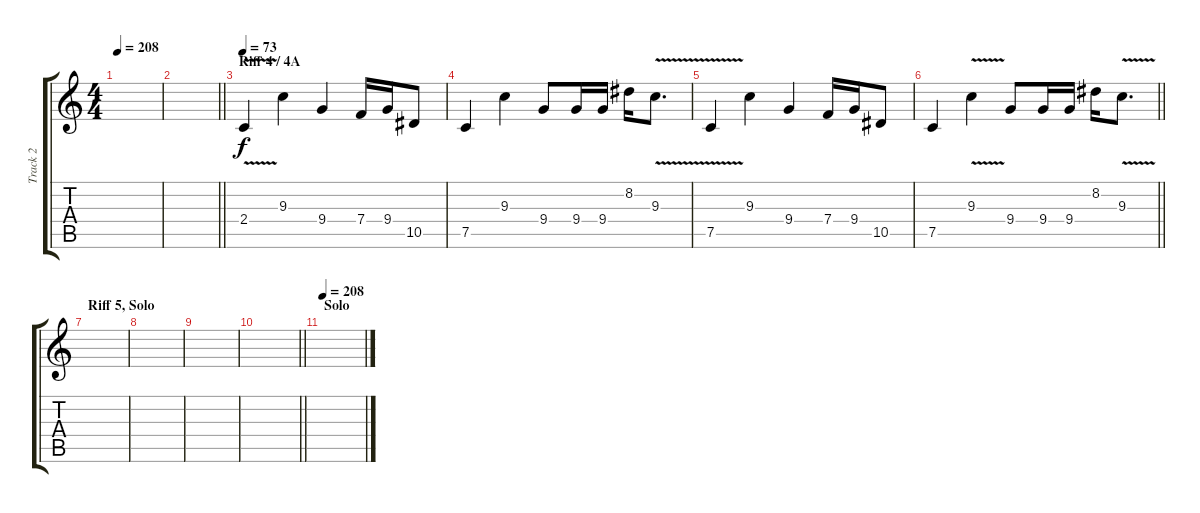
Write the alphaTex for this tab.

\track ("Track 2" "Track 2") {instrument distortionguitar}
\staff {score tabs}
\tuning (C4 G3 Eb3 Bb2 F2 C2) {hide}
\ts (4 4)
\tempo 208
\clef g2
\ks c
|
\barLineRight lightlight
|
\section ("" "Riff 4 / 4A")
\tempo 73
2.4{v}.4{volume 14} 9.3.4 9.4.4 7.4.16 9.4.16 10.5.8 |
7.5.4 9.3.4 9.4.8 9.4.16 9.4.16 8.2.16 9.3{v}.8{d} |
7.5{v}.4 9.3.4 9.4.4 7.4.16 9.4.16 10.5.8 |
\barLineRight lightlight
7.5.4 9.3{v}.4 9.4.8 9.4.16 9.4.16 8.2.16 9.3{v}.8{d} |
\section ("" "Riff 5, Solo")
|
|
|
\barLineRight lightlight
|
\section ("" "Solo")
\tempo 208
